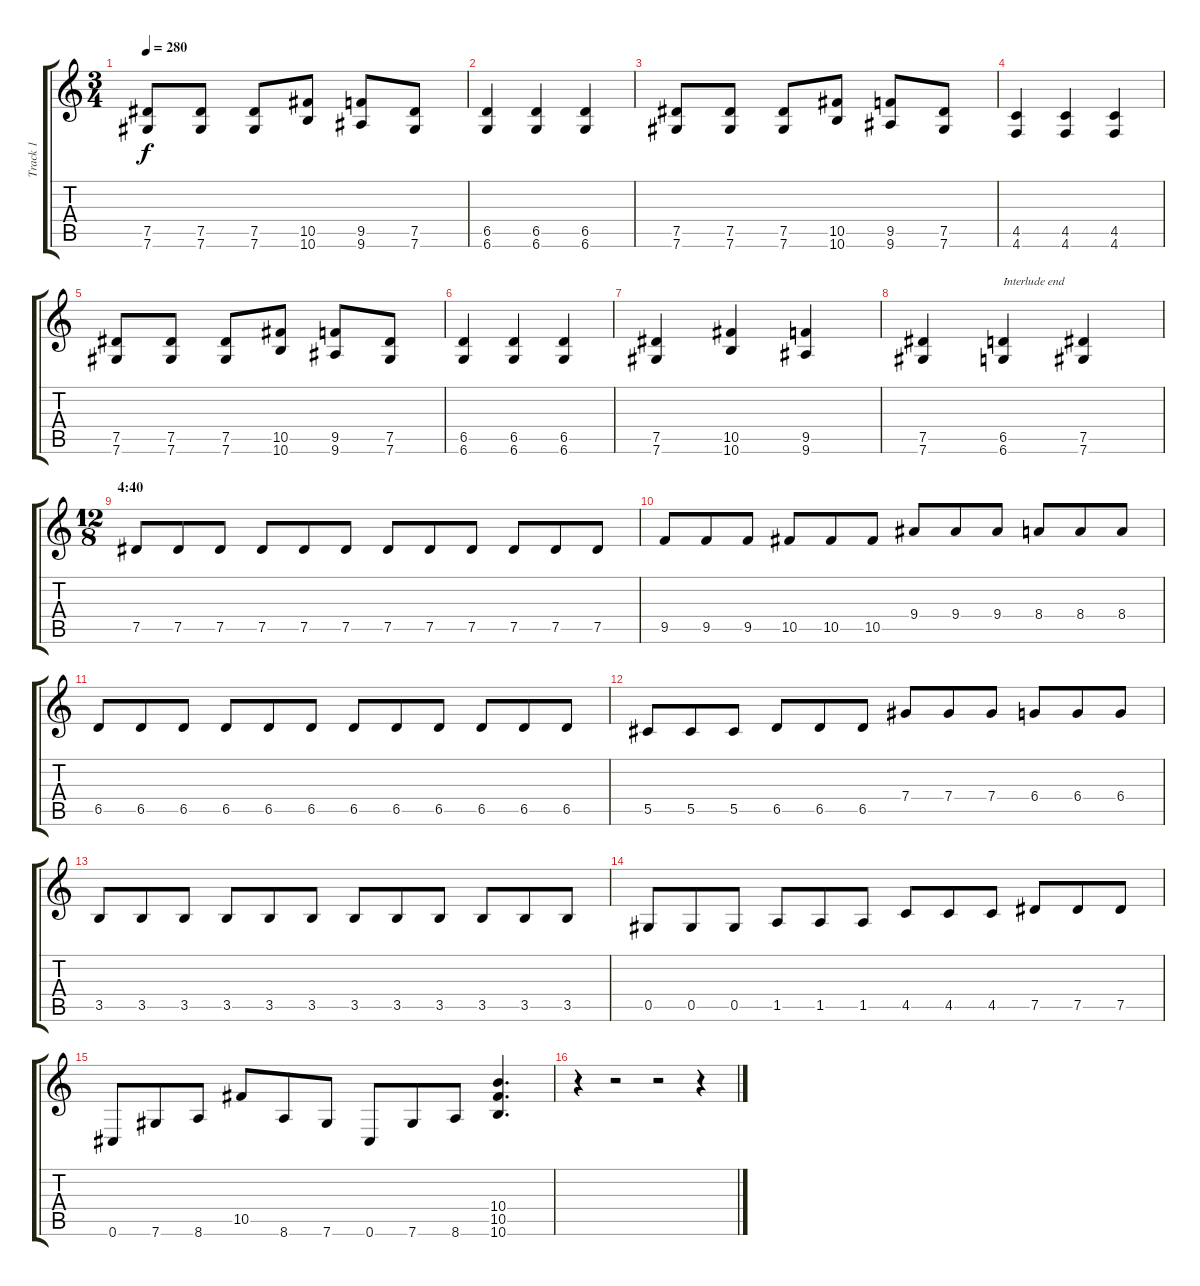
\track ("Track 1" "Track 1") {instrument overdrivenguitar}
\staff {score tabs}
\tuning (Eb4 Bb3 Gb3 Db3 Ab2 Db2) {hide}
\ts (3 4)
\tempo 280
\clef g2
\ks c
(7.5 7.6).8{dy f} (7.5 7.6).8 (7.5 7.6).8 (10.5 10.6).8 (9.5 9.6).8 (7.5 7.6).8 |
(6.5 6.6).4 (6.5 6.6).4 (6.5 6.6).4 |
(7.5 7.6).8 (7.5 7.6).8 (7.5 7.6).8 (10.5 10.6).8 (9.5 9.6).8 (7.5 7.6).8 |
(4.5 4.6).4 (4.5 4.6).4 (4.5 4.6).4 |
(7.5 7.6).8 (7.5 7.6).8 (7.5 7.6).8 (10.5 10.6).8 (9.5 9.6).8 (7.5 7.6).8 |
(6.5 6.6).4 (6.5 6.6).4 (6.5 6.6).4 |
(7.5 7.6).4 (10.5 10.6).4 (9.5 9.6).4 |
(7.5 7.6).4 (6.5 6.6).4{txt "Interlude end"} (7.5 7.6).4 |
\ts (12 8)
\section ("" "4:40")
7.5.8 7.5.8 7.5.8 7.5.8 7.5.8 7.5.8 7.5.8 7.5.8 7.5.8 7.5.8 7.5.8 7.5.8 |
9.5.8 9.5.8 9.5.8 10.5.8 10.5.8 10.5.8 9.4.8 9.4.8 9.4.8 8.4.8 8.4.8 8.4.8 |
6.5.8 6.5.8 6.5.8 6.5.8 6.5.8 6.5.8 6.5.8 6.5.8 6.5.8 6.5.8 6.5.8 6.5.8 |
5.5.8 5.5.8 5.5.8 6.5.8 6.5.8 6.5.8 7.4.8 7.4.8 7.4.8 6.4.8 6.4.8 6.4.8 |
3.5.8 3.5.8 3.5.8 3.5.8 3.5.8 3.5.8 3.5.8 3.5.8 3.5.8 3.5.8 3.5.8 3.5.8 |
0.5.8 0.5.8 0.5.8 1.5.8 1.5.8 1.5.8 4.5.8 4.5.8 4.5.8 7.5.8 7.5.8 7.5.8 |
0.6.8 7.6.8 8.6.8 10.5.8 8.6.8 7.6.8 0.6.8 7.6.8 8.6.8 (10.4 10.5 10.6).4{d} |
r.4 r.2 r.2 r.4
